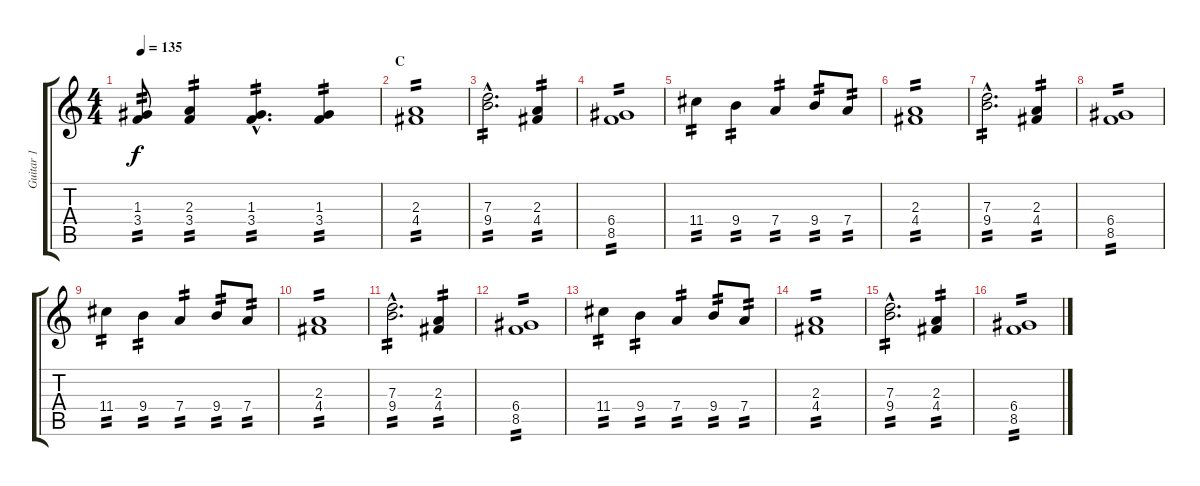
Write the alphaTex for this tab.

\track ("Guitar 1" "Guitar 1") {instrument overdrivenguitar}
\staff {score tabs}
\tuning (E4 B3 G3 D3 A2 E2) {hide}
\ts (4 4)
\tempo 135
\clef g2
\ks c
(1.3 3.4).8{tp 2 dy f} (2.3 3.4).4{tp 2} (1.3{hac} 3.4{hac}).4{d tp 2} (1.3 3.4).4{tp 2} |
\section ("" "C")
(2.3 4.4).1{tp 2} |
(7.3{hac} 9.4{hac}).2{d tp 2} (2.3 4.4).4{tp 2} |
(6.4 8.5).1{tp 2} |
11.4.4{tp 2} 9.4.4{tp 2} 7.4.4{tp 2} 9.4.8{tp 2} 7.4.8{tp 2} |
(2.3 4.4).1{tp 2} |
(7.3{hac} 9.4{hac}).2{d tp 2} (2.3 4.4).4{tp 2} |
(6.4 8.5).1{tp 2} |
11.4.4{tp 2} 9.4.4{tp 2} 7.4.4{tp 2} 9.4.8{tp 2} 7.4.8{tp 2} |
(2.3 4.4).1{tp 2} |
(7.3{hac} 9.4{hac}).2{d tp 2} (2.3 4.4).4{tp 2} |
(6.4 8.5).1{tp 2} |
11.4.4{tp 2} 9.4.4{tp 2} 7.4.4{tp 2} 9.4.8{tp 2} 7.4.8{tp 2} |
(2.3 4.4).1{tp 2} |
(7.3{hac} 9.4{hac}).2{d tp 2} (2.3 4.4).4{tp 2} |
(6.4 8.5).1{tp 2}
